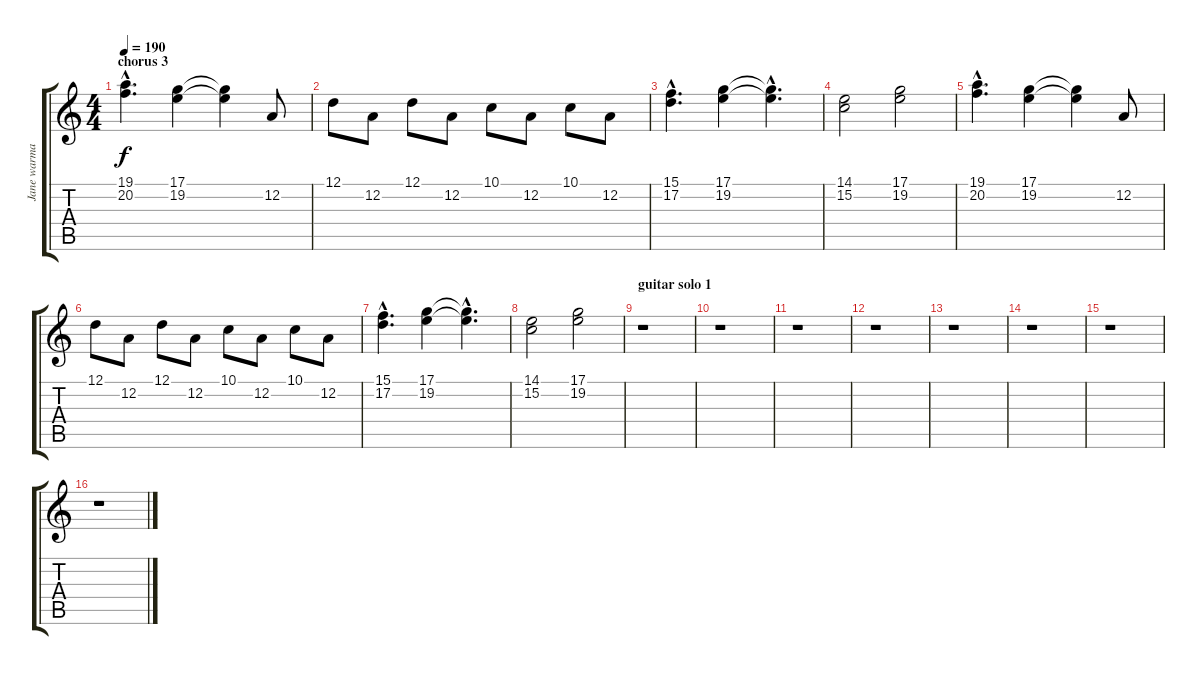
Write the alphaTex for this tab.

\track ("Jane warman" "Jane warma") {instrument lead2sawtooth}
\staff {score tabs}
\tuning (D4 A3 F3 C3 G2 C2) {hide}
\ts (4 4)
\section ("" "chorus 3")
\tempo 190
\clef g2
\ks c
(19.1{hac} 20.2{hac}).4{d dy f} (17.1 19.2).4 (17.1{t} 19.2{t}).4 12.2.8 |
12.1.8 12.2.8 12.1.8 12.2.8 10.1.8 12.2.8 10.1.8 12.2.8 |
(15.1{hac} 17.2{hac}).4{d} (17.1 19.2).4 (17.1{hac t} 19.2{hac t}).4{d} |
(14.1 15.2).2 (17.1 19.2).2 |
(19.1{hac} 20.2{hac}).4{d} (17.1 19.2).4 (17.1{t} 19.2{t}).4 12.2.8 |
12.1.8 12.2.8 12.1.8 12.2.8 10.1.8 12.2.8 10.1.8 12.2.8 |
(15.1{hac} 17.2{hac}).4{d} (17.1 19.2).4 (17.1{hac t} 19.2{hac t}).4{d} |
(14.1 15.2).2 (17.1 19.2).2 |
\section ("" "guitar solo 1")
r.1 |
r.1 |
r.1 |
r.1 |
r.1 |
r.1 |
r.1 |
r.1
